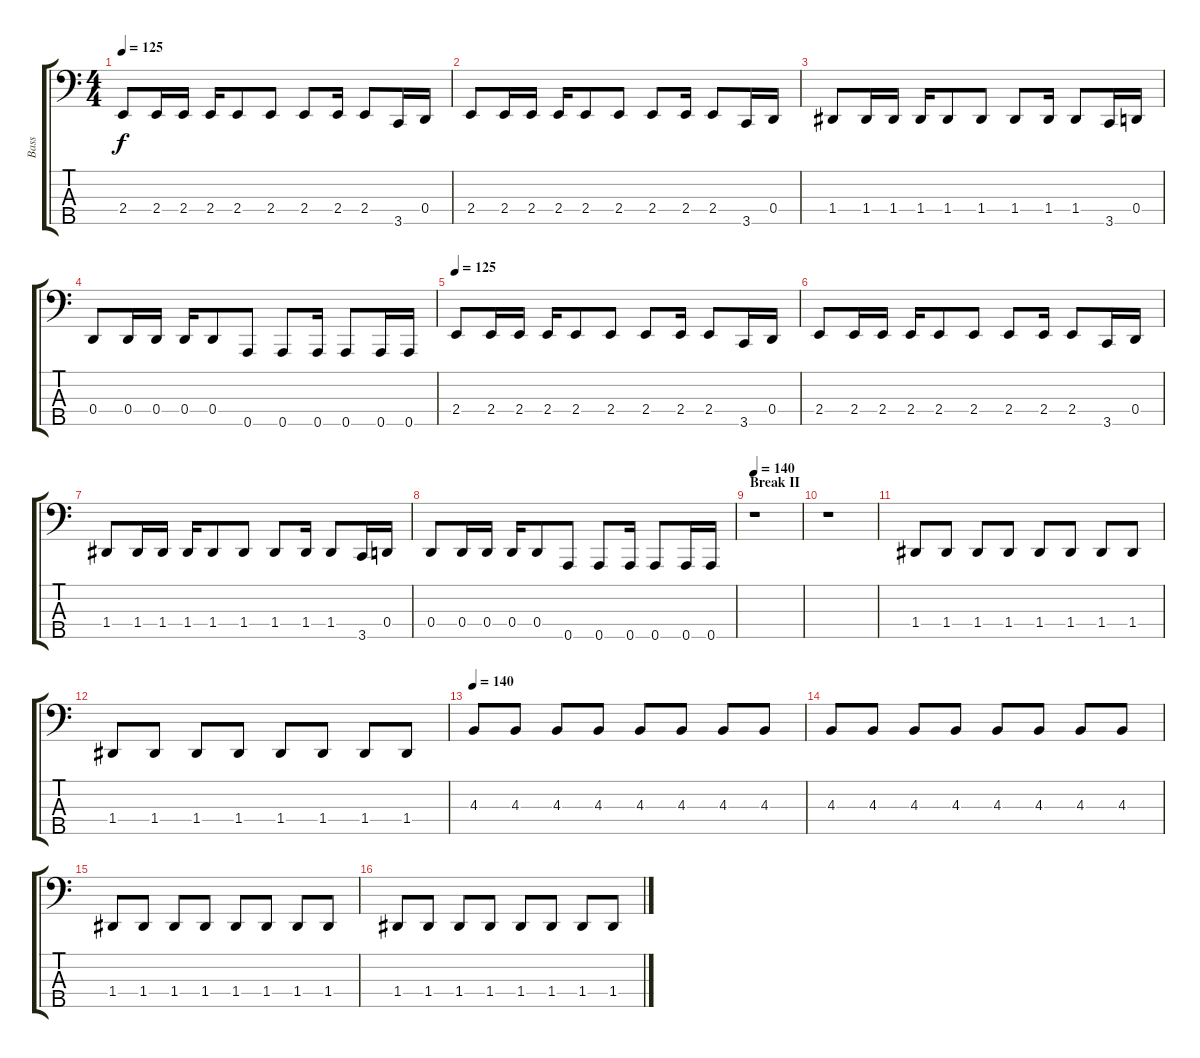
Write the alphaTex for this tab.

\track ("Bass" "Bass") {instrument electricbasspick}
\staff {score tabs}
\tuning (F2 C2 G1 D1 A0) {hide}
\ts (4 4)
\tempo 125
\clef f4
\ks c
2.4.8{dy f} 2.4.16 2.4.16 2.4.16 2.4.8 2.4.8 2.4.8 2.4.16 2.4.8 3.5.16 0.4.16 |
2.4.8 2.4.16 2.4.16 2.4.16 2.4.8 2.4.8 2.4.8 2.4.16 2.4.8 3.5.16 0.4.16 |
1.4.8 1.4.16 1.4.16 1.4.16 1.4.8 1.4.8 1.4.8 1.4.16 1.4.8 3.5.16 0.4.16 |
0.4.8 0.4.16 0.4.16 0.4.16 0.4.8 0.5.8 0.5.8 0.5.16 0.5.8 0.5.16 0.5.16 |
\tempo 125
2.4.8 2.4.16 2.4.16 2.4.16 2.4.8 2.4.8 2.4.8 2.4.16 2.4.8 3.5.16 0.4.16 |
2.4.8 2.4.16 2.4.16 2.4.16 2.4.8 2.4.8 2.4.8 2.4.16 2.4.8 3.5.16 0.4.16 |
1.4.8 1.4.16 1.4.16 1.4.16 1.4.8 1.4.8 1.4.8 1.4.16 1.4.8 3.5.16 0.4.16 |
0.4.8 0.4.16 0.4.16 0.4.16 0.4.8 0.5.8 0.5.8 0.5.16 0.5.8 0.5.16 0.5.16 |
\section ("" "Break II")
\tempo 140
r.1 |
r.1 |
1.4.8 1.4.8 1.4.8 1.4.8 1.4.8 1.4.8 1.4.8 1.4.8 |
1.4.8 1.4.8 1.4.8 1.4.8 1.4.8 1.4.8 1.4.8 1.4.8 |
\tempo 140
4.3.8 4.3.8 4.3.8 4.3.8 4.3.8 4.3.8 4.3.8 4.3.8 |
4.3.8 4.3.8 4.3.8 4.3.8 4.3.8 4.3.8 4.3.8 4.3.8 |
1.4.8 1.4.8 1.4.8 1.4.8 1.4.8 1.4.8 1.4.8 1.4.8 |
1.4.8 1.4.8 1.4.8 1.4.8 1.4.8 1.4.8 1.4.8 1.4.8
